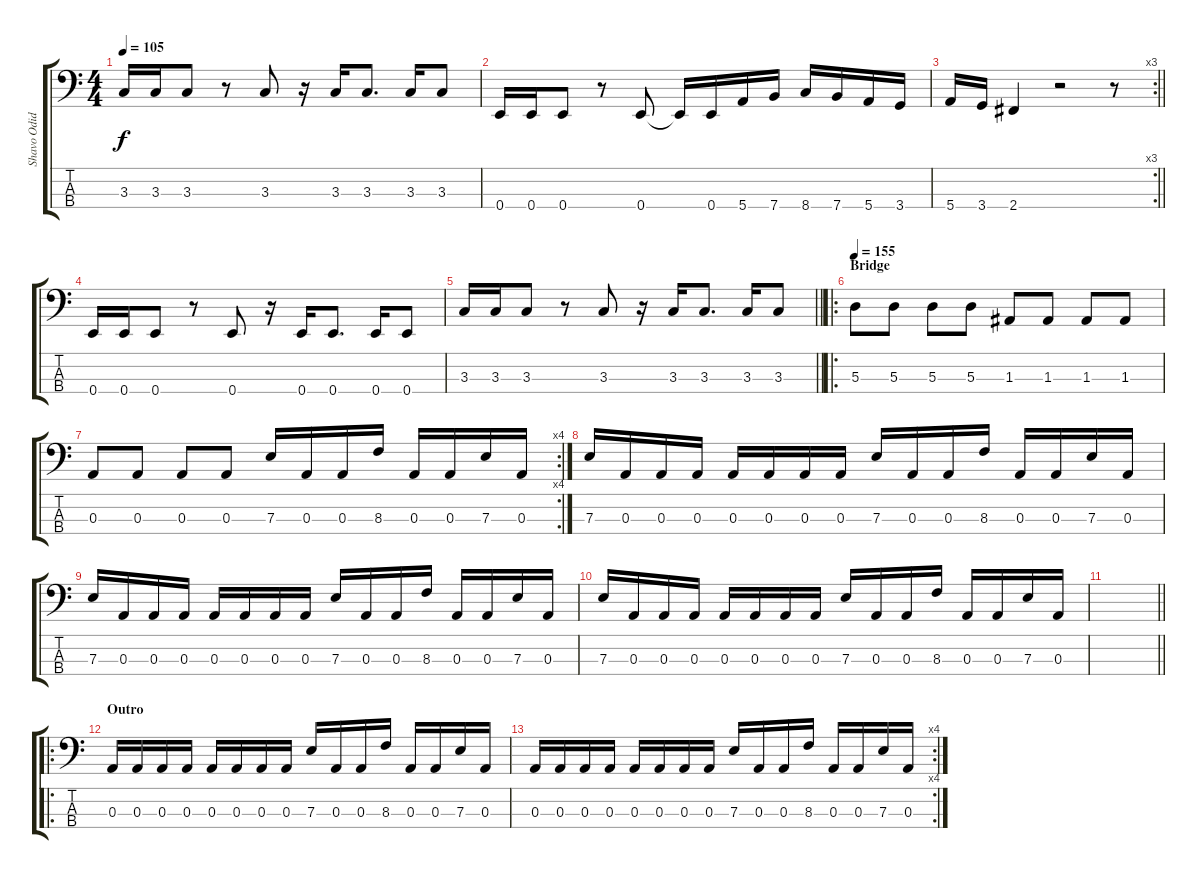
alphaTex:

\track ("Shavo Odidjian" "Shavo Odid") {instrument electricbassfinger}
\staff {score tabs}
\tuning (G2 D2 A1 E1) {hide}
\ts (4 4)
\tempo 105
\clef f4
\ks c
3.3.16{dy f} 3.3.16 3.3.8 r.8 3.3.8 r.16 3.3.16 3.3.8{d} 3.3.16 3.3.8 |
0.4.16 0.4.16 0.4.8 r.8 0.4.8 0.4{t}.16 0.4.16 5.4.16 7.4.16 8.4.16 7.4.16 5.4.16 3.4.16 |
\rc 3
\barLineRight lightlight
5.4.16 3.4.16 2.4.4 r.2 r.8 |
0.4.16 0.4.16 0.4.8 r.8 0.4.8 r.16 0.4.16 0.4.8{d} 0.4.16 0.4.8 |
\barLineRight lightlight
3.3.16 3.3.16 3.3.8 r.8 3.3.8 r.16 3.3.16 3.3.8{d} 3.3.16 3.3.8 |
\ro
\section ("" "Bridge")
\tempo 155
5.3.8 5.3.8 5.3.8 5.3.8 1.3.8 1.3.8 1.3.8 1.3.8 |
\rc 4
0.3.8 0.3.8 0.3.8 0.3.8 7.3.16 0.3.16 0.3.16 8.3.16 0.3.16 0.3.16 7.3.16 0.3.16 |
7.3.16 0.3.16 0.3.16 0.3.16 0.3.16 0.3.16 0.3.16 0.3.16 7.3.16 0.3.16 0.3.16 8.3.16 0.3.16 0.3.16 7.3.16 0.3.16 |
7.3.16 0.3.16 0.3.16 0.3.16 0.3.16 0.3.16 0.3.16 0.3.16 7.3.16 0.3.16 0.3.16 8.3.16 0.3.16 0.3.16 7.3.16 0.3.16 |
7.3.16 0.3.16 0.3.16 0.3.16 0.3.16 0.3.16 0.3.16 0.3.16 7.3.16 0.3.16 0.3.16 8.3.16 0.3.16 0.3.16 7.3.16 0.3.16 |
\barLineRight lightlight
|
\ro
\section ("" "Outro")
0.3.16 0.3.16 0.3.16 0.3.16 0.3.16 0.3.16 0.3.16 0.3.16 7.3.16 0.3.16 0.3.16 8.3.16 0.3.16 0.3.16 7.3.16 0.3.16 |
\rc 4
0.3.16 0.3.16 0.3.16 0.3.16 0.3.16 0.3.16 0.3.16 0.3.16 7.3.16 0.3.16 0.3.16 8.3.16 0.3.16 0.3.16 7.3.16 0.3.16
